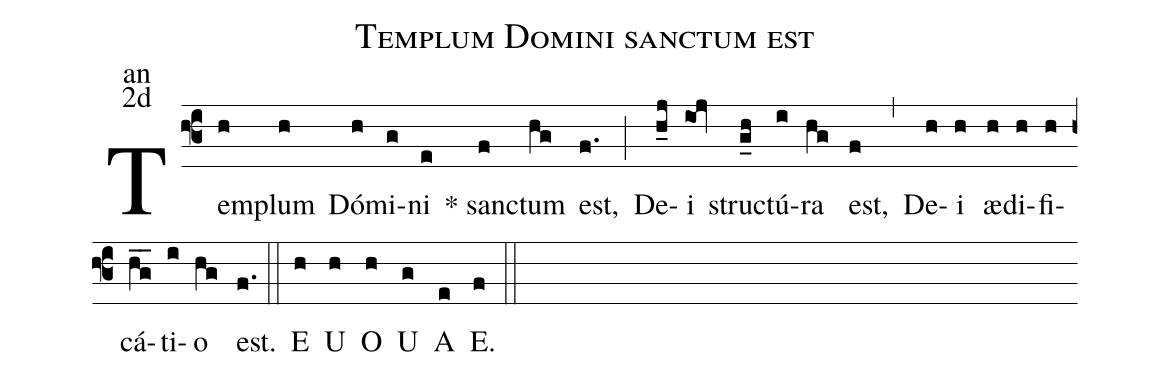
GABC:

name:Templum Domini sanctum est;
office-part:an;
mode:2d;
%%
(f3)Tem(h)plum(h) Dó(h)mi(g)ni(e) <sp>*</sp> san(f)ctum(hg) est,(f.) (;) De(h_j)i(ioj) struc(g_h)tú(i)ra(hg) est,(f) (,) De(h)i(h) æ(h)di(h)fi(h)cá(hg__)ti(i)o(hg) est.(f.) (::)
<eu>E(h) U(h) O(h) U(g) A(e) E.(f) </eu>(::)
